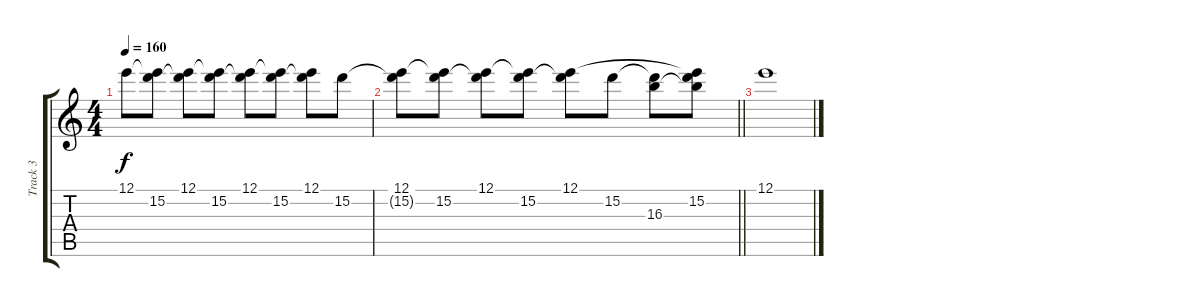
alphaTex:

\track ("Track 3" "Track 3") {instrument acousticguitarsteel}
\staff {score tabs}
\tuning (E4 B3 G3 D3 A2 E2) {hide}
\ts (4 4)
\tempo 160
\clef g2
\ks c
12.1.8{dy f} (12.1{t} 15.2).8 (12.1 15.2{t}).8 (12.1{t} 15.2).8 (12.1 15.2{t}).8 (12.1{t} 15.2).8 (12.1 15.2{t}).8 15.2.8 |
\barLineRight lightlight
(12.1 15.2{t}).8 (12.1{t} 15.2).8 (12.1 15.2{t}).8 (12.1{t} 15.2).8 (12.1 15.2{t}).8 15.2.8 (15.2{t} 16.3).8 (12.1{t} 15.2 16.3{t}).8 |
12.1.1
